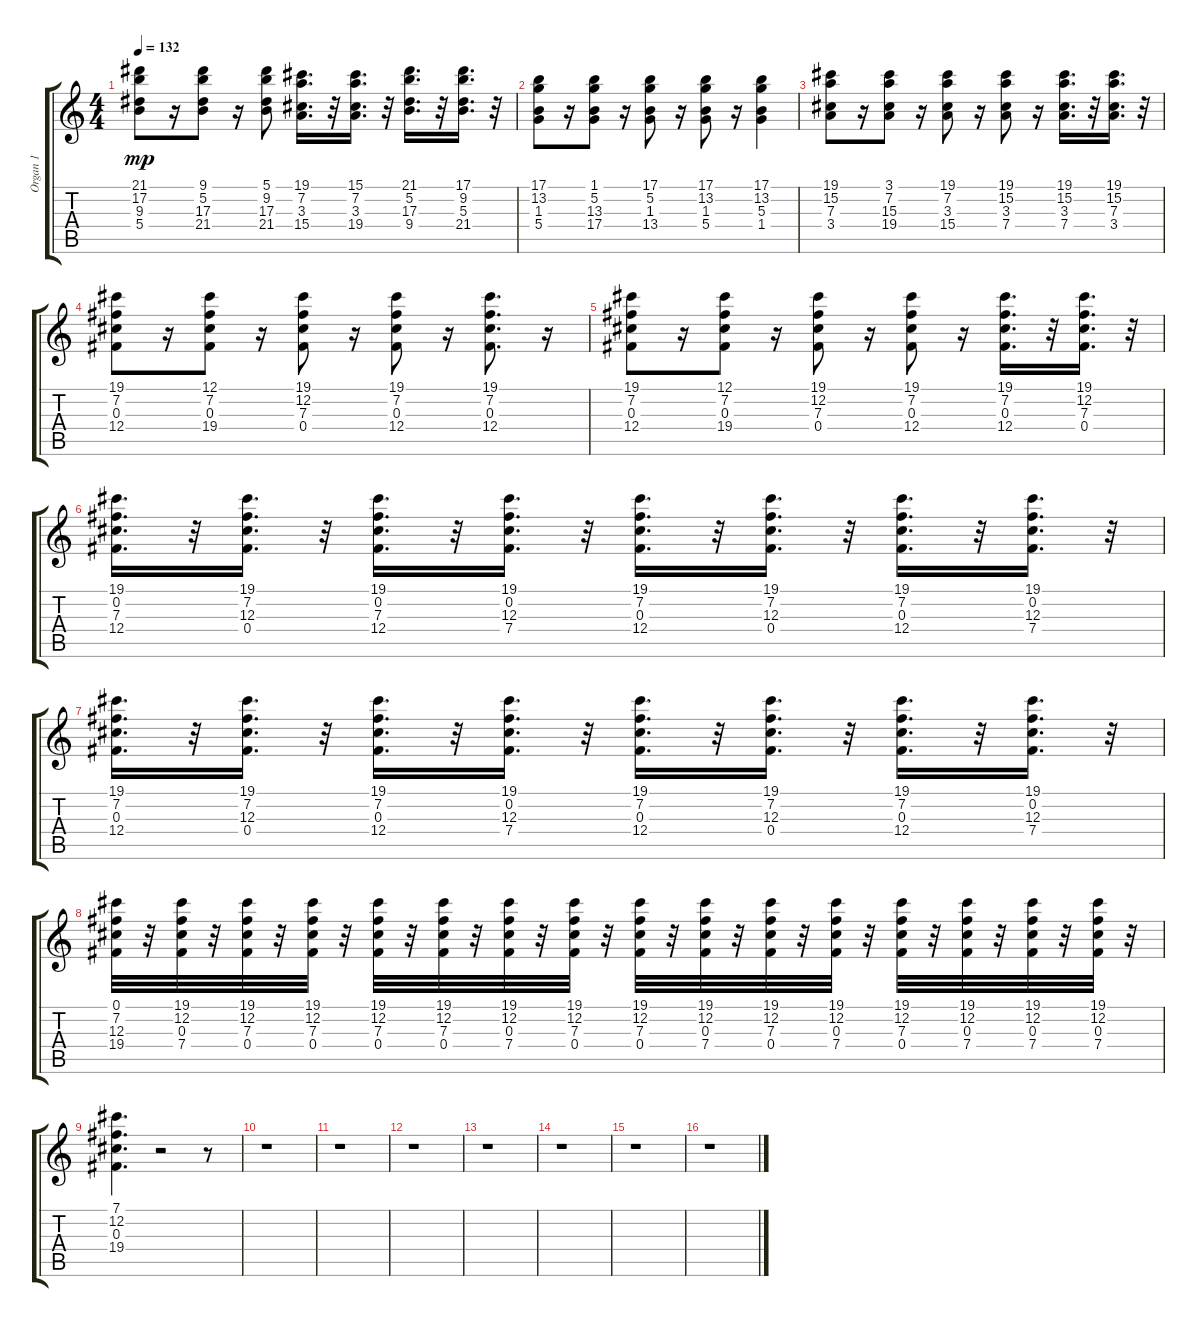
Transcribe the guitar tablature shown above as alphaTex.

\track ("Organ 1" "Organ 1") {instrument rockorgan}
\staff {score tabs}
\tuning (Gb4 Gb4 Gb4 Gb4 Gb4 Gb4) {hide}
\ts (4 4)
\tempo 132
\clef g2
\ks c
(21.1 17.2 9.3 5.4).8{dy mp} r.16 (9.1 5.2 17.3 21.4).8 r.16 (5.1 9.2 17.3 21.4).8 (19.1 7.2 3.3 15.4).16{d} r.32 (15.1 7.2 3.3 19.4).16{d} r.32 (21.1 5.2 17.3 9.4).16{d} r.32 (17.1 9.2 5.3 21.4).16{d} r.32 |
(17.1 13.2 1.3 5.4).8 r.16 (1.1 5.2 13.3 17.4).8 r.16 (17.1 5.2 1.3 13.4).8 r.16 (17.1 13.2 1.3 5.4).8 r.16 (17.1 13.2 5.3 1.4).4 |
(19.1 15.2 7.3 3.4).8 r.16 (3.1 7.2 15.3 19.4).8 r.16 (19.1 7.2 3.3 15.4).8 r.16 (19.1 15.2 3.3 7.4).8 r.16 (19.1 15.2 3.3 7.4).16{d} r.32 (19.1 15.2 7.3 3.4).16{d} r.32 |
(19.1 7.2 0.3 12.4).8 r.16 (12.1 7.2 0.3 19.4).8 r.16 (19.1 12.2 7.3 0.4).8 r.16 (19.1 7.2 0.3 12.4).8 r.16 (19.1 7.2 0.3 12.4).8{d} r.16 |
(19.1 7.2 0.3 12.4).8 r.16 (12.1 7.2 0.3 19.4).8 r.16 (19.1 12.2 7.3 0.4).8 r.16 (19.1 7.2 0.3 12.4).8 r.16 (19.1 7.2 0.3 12.4).16{d} r.32 (19.1 12.2 7.3 0.4).16{d} r.32 |
(19.1 0.2 7.3 12.4).16{d} r.32 (19.1 7.2 12.3 0.4).16{d} r.32 (19.1 0.2 7.3 12.4).16{d} r.32 (19.1 0.2 12.3 7.4).16{d} r.32 (19.1 7.2 0.3 12.4).16{d} r.32 (19.1 7.2 12.3 0.4).16{d} r.32 (19.1 7.2 0.3 12.4).16{d} r.32 (19.1 0.2 12.3 7.4).16{d} r.32 |
(19.1 7.2 0.3 12.4).16{d} r.32 (19.1 7.2 12.3 0.4).16{d} r.32 (19.1 7.2 0.3 12.4).16{d} r.32 (19.1 0.2 12.3 7.4).16{d} r.32 (19.1 7.2 0.3 12.4).16{d} r.32 (19.1 7.2 12.3 0.4).16{d} r.32 (19.1 7.2 0.3 12.4).16{d} r.32 (19.1 0.2 12.3 7.4).16{d} r.32 |
(0.1 7.2 12.3 19.4).32 r.32 (19.1 12.2 0.3 7.4).32 r.32 (19.1 12.2 7.3 0.4).32 r.32 (19.1 12.2 7.3 0.4).32 r.32 (19.1 12.2 7.3 0.4).32 r.32 (19.1 12.2 7.3 0.4).32 r.32 (19.1 12.2 0.3 7.4).32 r.32 (19.1 12.2 7.3 0.4).32 r.32 (19.1 12.2 7.3 0.4).32 r.32 (19.1 12.2 0.3 7.4).32 r.32 (19.1 12.2 7.3 0.4).32 r.32 (19.1 12.2 0.3 7.4).32 r.32 (19.1 12.2 7.3 0.4).32 r.32 (19.1 12.2 0.3 7.4).32 r.32 (19.1 12.2 0.3 7.4).32 r.32 (19.1 12.2 0.3 7.4).32 r.32 |
(7.1 12.2 0.3 19.4).4{d} r.2 r.8 |
r.1 |
r.1 |
r.1 |
r.1 |
r.1 |
r.1 |
r.1
